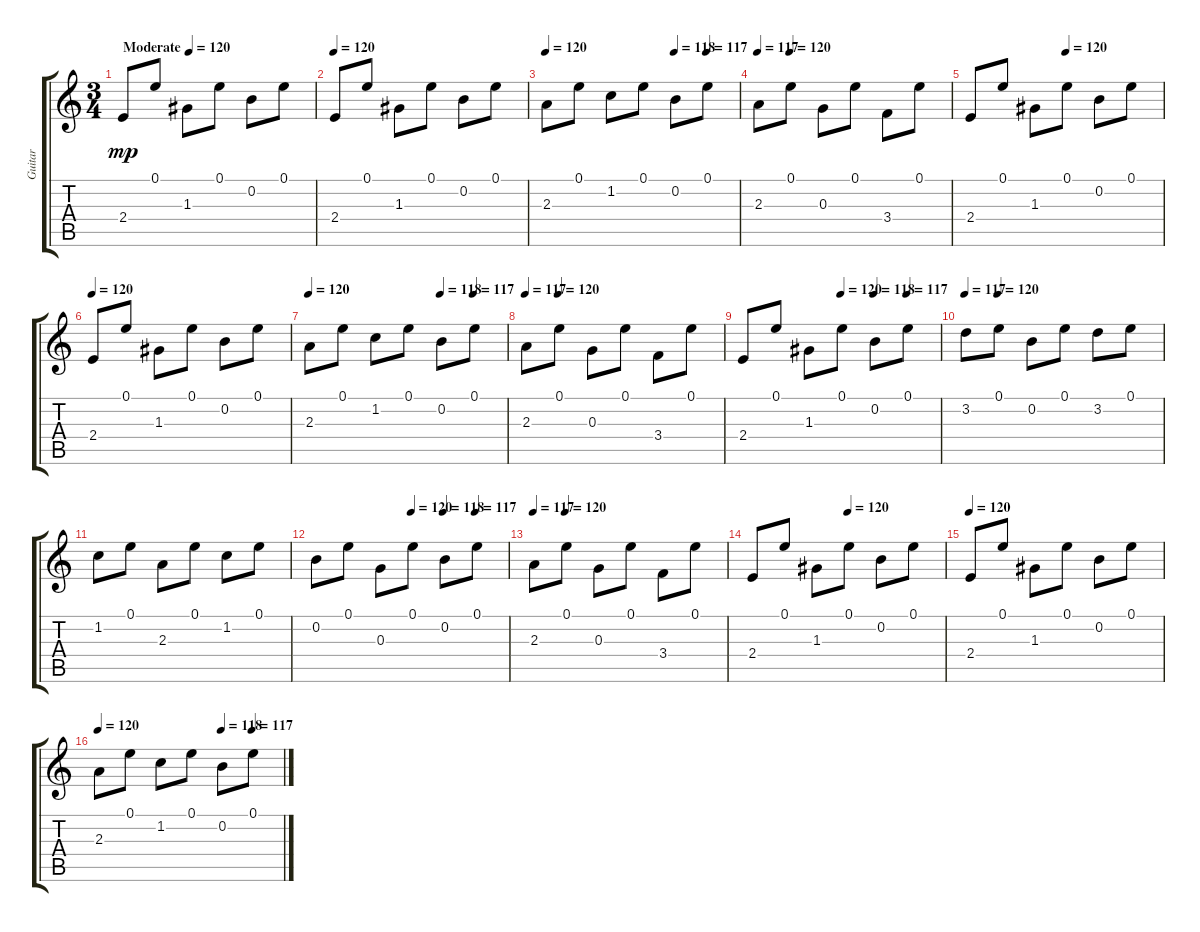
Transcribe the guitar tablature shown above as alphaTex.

\track ("Guitar" "Guitar") {instrument acousticguitarsteel}
\staff {score tabs}
\tuning (E4 B3 G3 D3 A2 E2) {hide}
\ts (3 4)
\tempo (120 "Moderate")
\clef g2
\ks c
2.4.8{dy mp instrument acousticguitarsteel} 0.1.8 1.3.8 0.1.8 0.2.8 0.1.8 |
\tempo 120
2.4.8 0.1.8 1.3.8 0.1.8 0.2.8 0.1.8 |
\tempo 120
\tempo (118 0.6666666666666666)
\tempo (117 0.8333333333333334)
2.3.8 0.1.8 1.2.8 0.1.8 0.2.8 0.1.8 |
\tempo 117
\tempo (120 0.16666666666666666)
2.3.8 0.1.8 0.3.8 0.1.8 3.4.8 0.1.8 |
\tempo (120 0.5)
2.4.8 0.1.8 1.3.8 0.1.8 0.2.8 0.1.8 |
\tempo 120
2.4.8 0.1.8 1.3.8 0.1.8 0.2.8 0.1.8 |
\tempo 120
\tempo (118 0.6666666666666666)
\tempo (117 0.8333333333333334)
2.3.8 0.1.8 1.2.8 0.1.8 0.2.8 0.1.8 |
\tempo 117
\tempo (120 0.16666666666666666)
2.3.8 0.1.8 0.3.8 0.1.8 3.4.8 0.1.8 |
\tempo (120 0.5)
\tempo (118 0.6666666666666666)
\tempo (117 0.8333333333333334)
2.4.8 0.1.8 1.3.8 0.1.8 0.2.8 0.1.8 |
\tempo 117
\tempo (120 0.16666666666666666)
3.2.8 0.1.8 0.2.8 0.1.8 3.2.8 0.1.8 |
1.2.8 0.1.8 2.3.8 0.1.8 1.2.8 0.1.8 |
\tempo (120 0.5)
\tempo (118 0.6666666666666666)
\tempo (117 0.8333333333333334)
0.2.8 0.1.8 0.3.8 0.1.8 0.2.8 0.1.8 |
\tempo 117
\tempo (120 0.16666666666666666)
2.3.8 0.1.8 0.3.8 0.1.8 3.4.8 0.1.8 |
\tempo (120 0.5)
2.4.8 0.1.8 1.3.8 0.1.8 0.2.8 0.1.8 |
\tempo 120
2.4.8 0.1.8 1.3.8 0.1.8 0.2.8 0.1.8 |
\tempo 120
\tempo (118 0.6666666666666666)
\tempo (117 0.8333333333333334)
2.3.8 0.1.8 1.2.8 0.1.8 0.2.8 0.1.8
